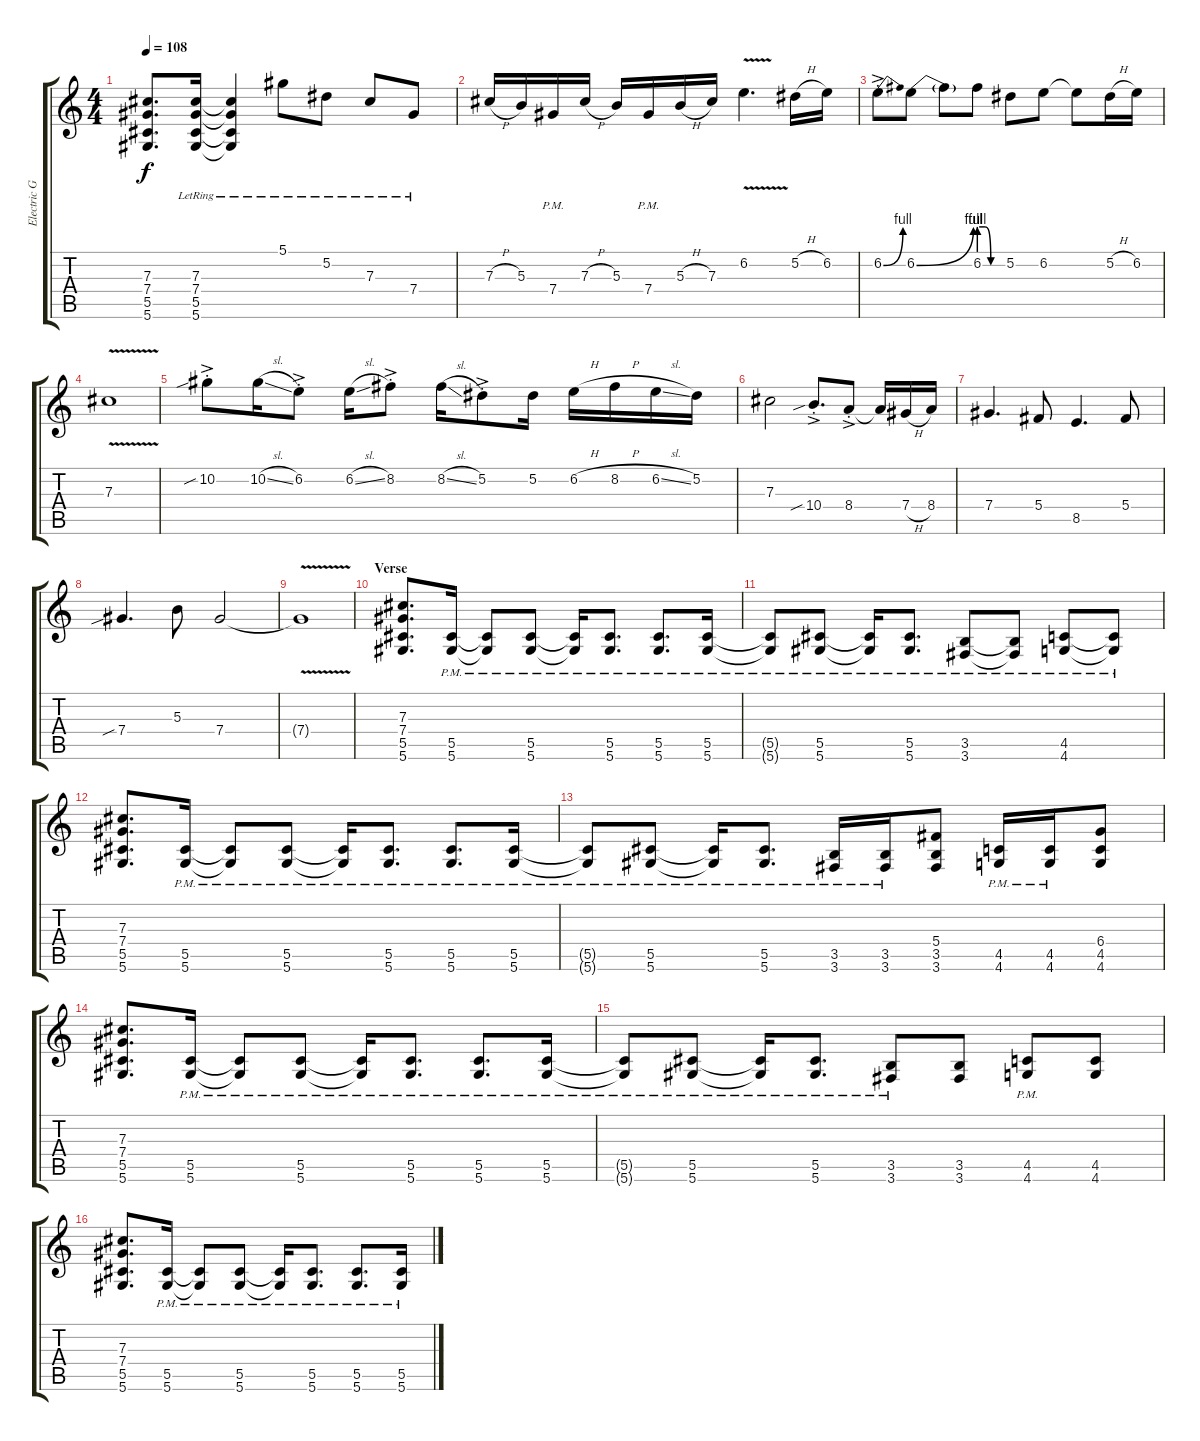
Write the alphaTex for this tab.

\track ("Electric Guitar 2" "Electric G") {instrument distortionguitar}
\staff {score tabs}
\tuning (Eb4 Bb3 Gb3 Db3 Ab2 Eb2) {hide}
\ts (4 4)
\tempo 108
\clef g2
\ks c
(7.3 7.4 5.5 5.6).8{d dy f} (7.3 7.4 5.5{lr} 5.6{lr}).16 (7.3{t} 7.4{t} 5.5{lr t} 5.6{lr t}).4 5.1{lr}.8 5.2{lr}.8 7.3{lr}.8 7.4{lr}.8 |
7.3{h}.16 5.3.16 7.4{pm}.16 7.3{h}.16 5.3.16 7.4{pm}.16 5.3{h}.16 7.3.16 6.2{v}.4{d} 5.2{h}.16 6.2.16 |
6.2{be (bend 0 0 60 4) ac st}.8 6.2{be (bend 0 0 60 4)}.8 6.2{t}.8 6.2{be (custom 0 4 15 4 30 0 60 0)}.8 5.2.8 6.2.8 6.2{t}.8 5.2{h}.16 6.2.16 |
7.3{v}.1 |
10.2{sib ac st}.8 10.2{sl}.16 6.2{ac st}.8 6.2{sl}.16 8.2{ac st}.8 8.2{sl}.16 5.2{ac st}.8 5.2.16 6.2{h}.16 8.2{h}.16 6.2{sl}.16 5.2.16 |
7.3.2 10.4{sib ac st}.8{d} 8.4{ac st}.8 8.4{t}.16 7.4{h}.16 8.4.16 |
7.4.4{d} 5.4.8 8.5.4{d} 5.4.8 |
7.4{sib}.4{d} 5.3.8 7.4.2 |
7.4{v t}.1 |
\section ("" "Verse")
(7.3 7.4 5.5 5.6).8{d} (5.5{pm} 5.6{pm}).16 (5.5{pm t} 5.6{pm t}).8 (5.5{pm} 5.6{pm}).8 (5.5{pm t} 5.6{pm t}).16 (5.5{pm} 5.6{pm}).8{d} (5.5{pm} 5.6{pm}).8{d} (5.5{pm} 5.6{pm}).16 |
(5.5{pm t} 5.6{pm t}).8 (5.5{pm} 5.6{pm}).8 (5.5{pm t} 5.6{pm t}).16 (5.5{pm} 5.6{pm}).8{d} (3.5{pm} 3.6{pm}).8 (3.5{pm t} 3.6{pm t}).8 (4.5{pm} 4.6{pm}).8 (4.5{pm t} 4.6{pm t}).8 |
(7.3 7.4 5.5 5.6).8{d} (5.5{pm} 5.6{pm}).16 (5.5{pm t} 5.6{pm t}).8 (5.5{pm} 5.6{pm}).8 (5.5{pm t} 5.6{pm t}).16 (5.5{pm} 5.6{pm}).8{d} (5.5{pm} 5.6{pm}).8{d} (5.5{pm} 5.6{pm}).16 |
(5.5{pm t} 5.6{pm t}).8 (5.5{pm} 5.6{pm}).8 (5.5{pm t} 5.6{pm t}).16 (5.5{pm} 5.6{pm}).8{d} (3.5{pm} 3.6{pm}).16 (3.5{pm} 3.6{pm}).16 (5.4 3.5 3.6).8 (4.5{pm} 4.6{pm}).16 (4.5{pm} 4.6{pm}).16 (6.4 4.5 4.6).8 |
(7.3 7.4 5.5 5.6).8{d} (5.5{pm} 5.6{pm}).16 (5.5{pm t} 5.6{pm t}).8 (5.5{pm} 5.6{pm}).8 (5.5{pm t} 5.6{pm t}).16 (5.5{pm} 5.6{pm}).8{d} (5.5{pm} 5.6{pm}).8{d} (5.5{pm} 5.6{pm}).16 |
(5.5{pm t} 5.6{pm t}).8 (5.5{pm} 5.6{pm}).8 (5.5{pm t} 5.6{pm t}).16 (5.5{pm} 5.6{pm}).8{d} (3.5{pm} 3.6{pm}).8 (3.5 3.6).8 (4.5{pm} 4.6{pm}).8 (4.5 4.6).8 |
(7.3 7.4 5.5 5.6).8{d} (5.5{pm} 5.6{pm}).16 (5.5{pm t} 5.6{pm t}).8 (5.5{pm} 5.6{pm}).8 (5.5{pm t} 5.6{pm t}).16 (5.5{pm} 5.6{pm}).8{d} (5.5{pm} 5.6{pm}).8{d} (5.5{pm} 5.6{pm}).16
